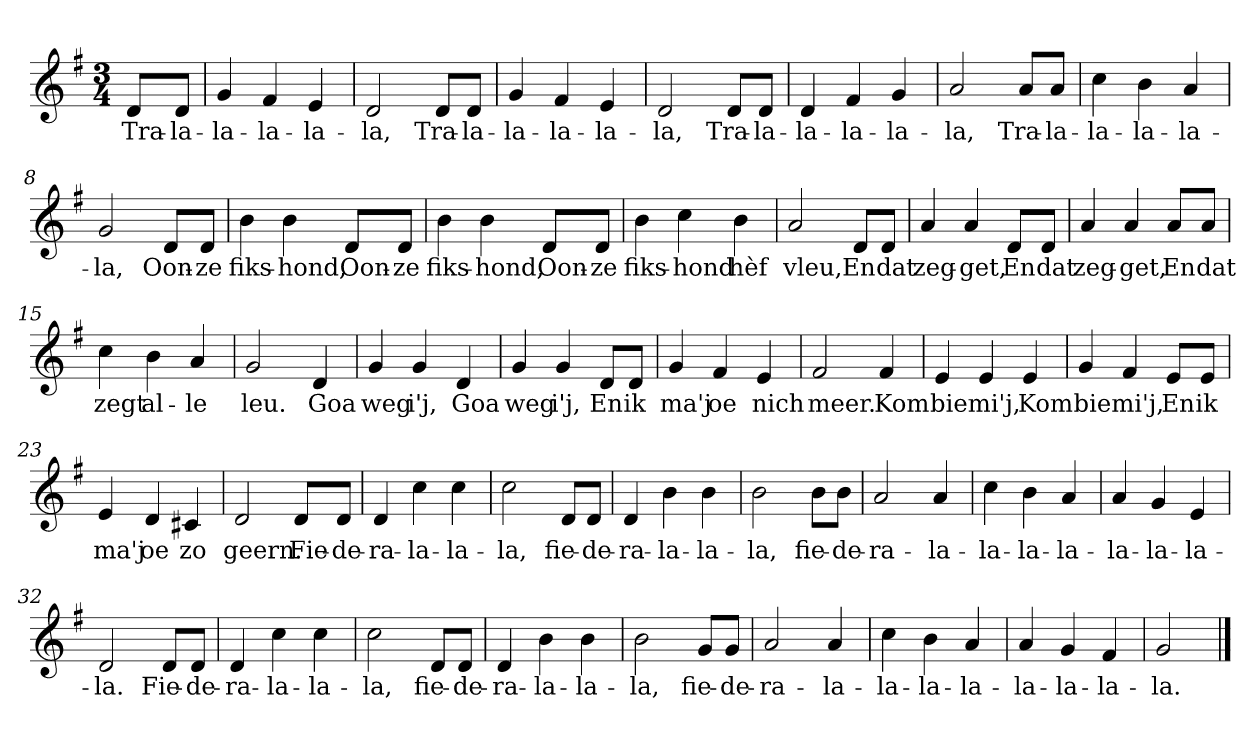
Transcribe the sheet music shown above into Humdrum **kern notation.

**kern	**text
*part1	*part1
*staff1	*staff1
*clefG2	*
*k[f#]	*
*G:	*
*M3/4	*
*MM120	*
=	=
8d/L	Tra-
8d/J	-la-
=1	=1
4g	-la-
4f#	-la-
4e	-la-
=2	=2
2d	-la,
8d/L	Tra-
8d/J	-la-
=3	=3
4g	-la-
4f#	-la-
4e	-la-
=4	=4
2d	-la,
8d/L	Tra-
8d/J	-la-
=5	=5
4d	-la-
4f#	-la-
4g	-la-
=6	=6
2a	-la,
8a/L	Tra-
8a/J	-la-
=7	=7
4cc	-la-
4b	-la-
4a	-la-
=8	=8
2g	-la,
8d/L	Oon-
8d/J	-ze
=9	=9
4b	fiks-
4b	-hond,
8d/L	Oon-
8d/J	-ze
=10	=10
4b	fiks-
4b	-hond,
8d/L	Oon-
8d/J	-ze
=11	=11
4b	fiks-
4cc	-hond
4b	hèf
=12	=12
2a	vleu,
8d/L	En
8d/J	dat
=13	=13
4a	zeg-
4a	-get,
8d/L	En
8d/J	dat
=14	=14
4a	zeg-
4a	-get,
8a/L	En
8a/J	dat
=15	=15
4cc	zegt
4b	al-
4a	-le
=16	=16
2g	leu.
4d	Goa
=17	=17
4g	weg
4g	i'j,
4d	Goa
=18	=18
4g	weg
4g	i'j,
8d/L	En
8d/J	ik
=19	=19
4g	ma'j
4f#	oe
4e	nich
=20	=20
2f#	meer.
4f#	Kom
=21	=21
4e	bie
4e	mi'j,
4e	Kom
=22	=22
4g	bie
4f#	mi'j,
8e/L	En
8e/J	ik
=23	=23
4e	ma'j
4d	oe
4c#X	zo
=24	=24
2d	geern.
8d/L	Fie-
8d/J	-de-
=25	=25
4d	-ra-
4cc	-la-
4cc	-la-
=26	=26
2cc	-la,
8d/L	fie-
8d/J	-de-
=27	=27
4d	-ra-
4b	-la-
4b	-la-
=28	=28
2b	-la,
8b\L	fie-
8b\J	-de-
=29	=29
2a	-ra-
4a	-la-
=30	=30
4cc	-la-
4b	-la-
4a	-la-
=31	=31
4a	-la-
4g	-la-
4e	-la-
=32	=32
2d	-la.
8d/L	Fie-
8d/J	-de-
=33	=33
4d	-ra-
4cc	-la-
4cc	-la-
=34	=34
2cc	-la,
8d/L	fie-
8d/J	-de-
=35	=35
4d	-ra-
4b	-la-
4b	-la-
=36	=36
2b	-la,
8g/L	fie-
8g/J	-de-
=37	=37
2a	-ra-
4a	-la-
=38	=38
4cc	-la-
4b	-la-
4a	-la-
=39	=39
4a	-la-
4g	-la-
4f#	-la-
=40	=40
2g	-la.
==	==
*-	*-
